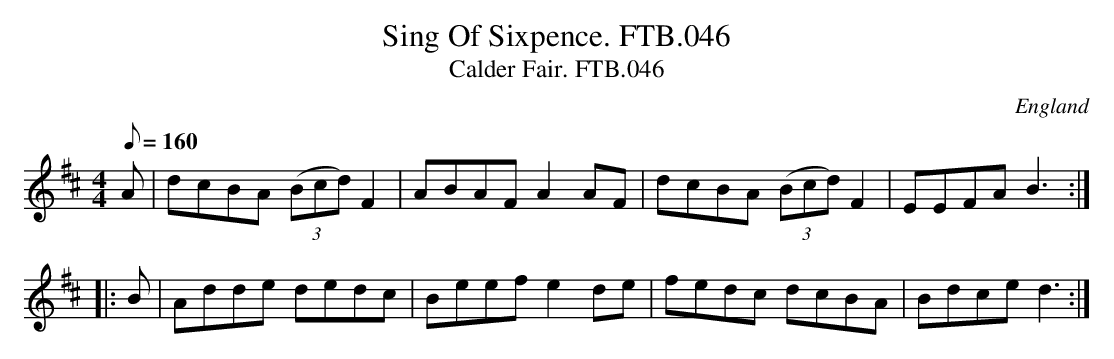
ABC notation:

X:1
T:Sing Of Sixpence. FTB.046
T:Calder Fair. FTB.046
M:4/4
Q:160
O:England
K:D major
A|dcBA ((3Bcd) F2|ABAFA2AF|dcBA ((3Bcd) F2|EEFAB3:|
|:B|Adde dedc|Beefe2de|fedc dcBA|Bdced3:|
